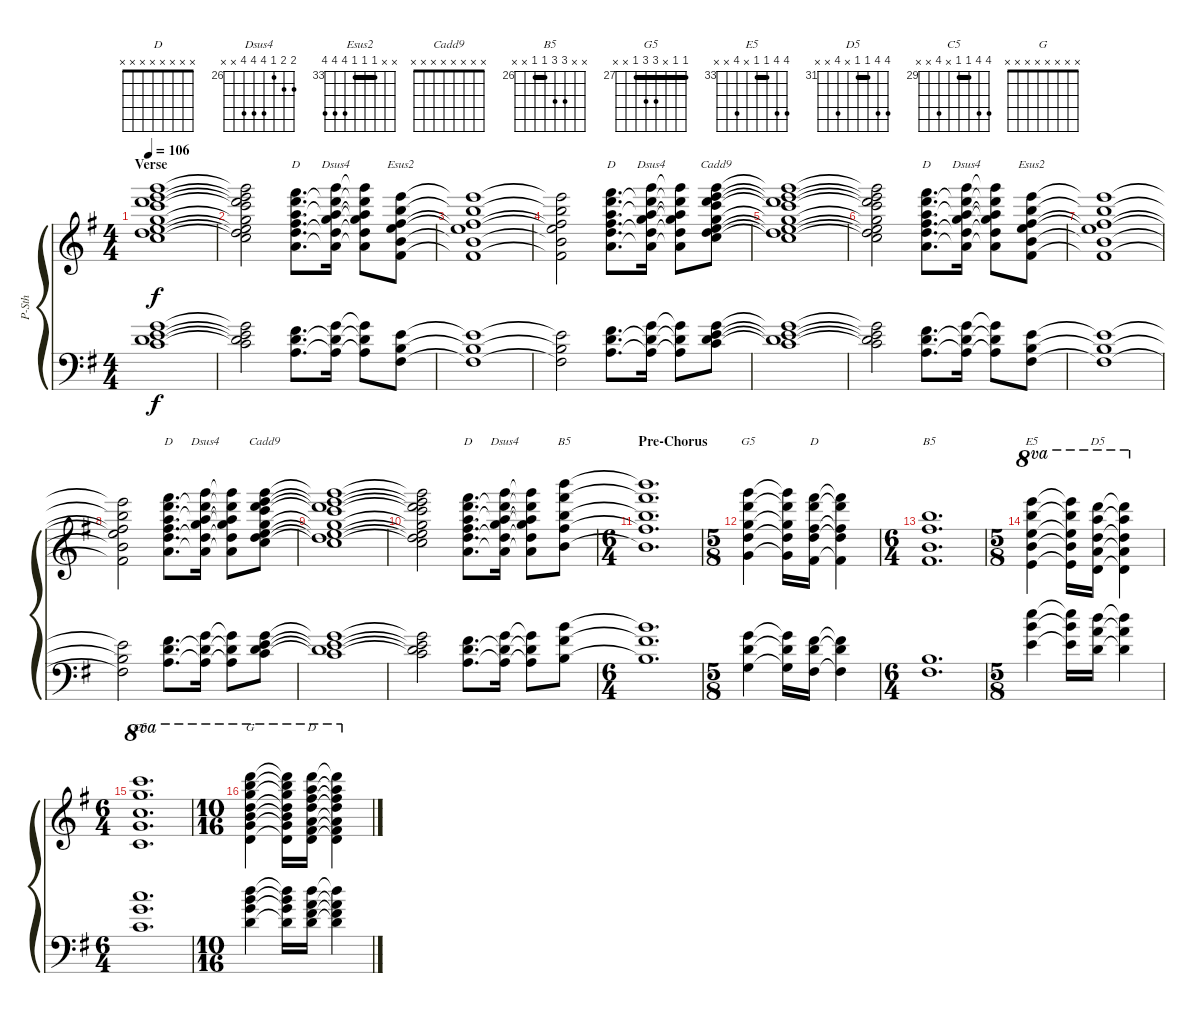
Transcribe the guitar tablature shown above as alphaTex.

\defaultSystemsLayout 4
\bracketExtendMode groupsimilarinstruments
\otherSystemsTrackNameOrientation horizontal
\track ("Strings / Pad" "P-Sth") {multiBarRest instrument pad2warm}
\staff {score}
\tuning (E4 B3 G3 D3 A2 E2 B1 Gb1)
\chord ("D" x x 35 36 36 38 39 39) {firstfret 35 showfingering false}
\chord ("Dsus4" x x 36 36 36 39 39 39) {firstfret 36 showfingering false barre (36 36)}
\chord ("Esus2" x x 33 33 33 36 36 36) {firstfret 33 showfingering false barre (33 33)}
\chord ("D" 26 27 26 28 29 29 x x) {firstfret 26 showfingering false}
\chord ("Dsus4" 27 27 26 29 29 29 x x) {firstfret 26 showfingering false}
\chord ("Cadd9" x x x x x x x x)
\chord ("B5" 31 31 x 33 33 31 x x) {firstfret 31 showfingering false barre (31 31)}
\chord ("G5" 27 27 x 29 29 27 x x) {firstfret 27 showfingering false barre (27 27)}
\chord ("D" 26 27 x 28 29 26 x x) {firstfret 26 showfingering false barre 26}
\chord ("B5" x x 28 28 26 26 x x) {firstfret 26 showfingering false barre 26}
\chord ("E5" 36 36 33 33 x 36 x x) {firstfret 33 showfingering false barre 33}
\chord ("D5" 34 34 31 31 x 34 x x) {firstfret 31 showfingering false barre 31}
\chord ("C5" 32 32 29 29 x 32 x x) {firstfret 29 showfingering false barre 29}
\chord ("G" x x x x x x x x)
\chord ("D" x x x x x x x x)
\ts (4 4)
\section ("" "Verse")
\tempo 106
\clef g2
\ks g
(61.8{t acc forcenatural} 53.7{t acc forcenatural} 46.6{t acc forcenatural} 39.5{t acc forcenatural} 29.4{t acc forcenatural} 21.3{t acc forcenatural} 15.2{t acc forcenatural} 8.1{t acc forcenatural}).1{dy f} |
(8.1{t acc forcenatural} 15.2{t acc forcenatural} 21.3{t acc forcenatural} 29.4{t acc forcenatural} 39.5{t acc forcenatural} 46.6{t acc forcenatural} 53.7{t acc forcenatural} 61.8{t acc forcenatural}).2 (39.8{acc forcenatural} 39.7{acc forcenatural} 38.6{acc #} 36.5{acc forcenatural} 36.4{acc forcenatural} 35.3{acc #}).8{d ch "D"} (39.8{t acc forcenatural} 39.7{t acc forcenatural} 39.6{acc forcenatural} 36.4{t acc forcenatural} 36.5{t acc forcenatural} 36.3{acc forcenatural}).16{ch "Dsus4"} (39.8{t acc forcenatural} 39.7{t acc forcenatural} 39.6{t acc forcenatural} 36.5{t acc forcenatural} 36.4{t acc forcenatural} 36.3{t acc forcenatural}).8 (36.6{acc forcenatural} 36.7{acc forcenatural} 36.8{acc #} 33.5{acc #} 33.4{acc forcenatural} 33.3{acc forcenatural}).8{ch "Esus2"} |
(36.8{t acc #} 36.7{t acc forcenatural} 36.6{t acc forcenatural} 33.5{t acc #} 33.4{t acc forcenatural} 33.3{t acc forcenatural}).1 |
(33.3{t acc forcenatural} 33.4{t acc forcenatural} 33.5{t acc #} 36.6{t acc forcenatural} 36.7{t acc forcenatural} 36.8{t acc #}).2 (29.6{acc forcenatural} 29.5{acc forcenatural} 28.4{acc #} 26.3{acc forcenatural} 27.2{acc forcenatural} 26.1{acc #}).8{d ch "D"} (29.6{t acc forcenatural} 29.5{t acc forcenatural} 29.4{acc forcenatural} 27.2{t acc forcenatural} 26.3{t acc forcenatural} 27.1{acc forcenatural}).16{ch "Dsus4"} (29.6{t acc forcenatural} 29.5{t acc forcenatural} 29.4{t acc forcenatural} 26.3{t acc forcenatural} 27.2{t acc forcenatural} 27.1{t acc forcenatural}).8 (8.1{acc forcenatural} 15.2{acc forcenatural} 21.3{acc forcenatural} 29.4{acc forcenatural} 39.5{acc forcenatural} 46.6{acc forcenatural} 53.7{acc forcenatural} 61.8{acc forcenatural}).8{ch "Cadd9"} |
(61.8{t acc forcenatural} 53.7{t acc forcenatural} 46.6{t acc forcenatural} 39.5{t acc forcenatural} 29.4{t acc forcenatural} 21.3{t acc forcenatural} 15.2{t acc forcenatural} 8.1{t acc forcenatural}).1 |
(8.1{t acc forcenatural} 15.2{t acc forcenatural} 21.3{t acc forcenatural} 29.4{t acc forcenatural} 39.5{t acc forcenatural} 46.6{t acc forcenatural} 53.7{t acc forcenatural} 61.8{t acc forcenatural}).2 (39.8{acc forcenatural} 39.7{acc forcenatural} 38.6{acc #} 36.5{acc forcenatural} 36.4{acc forcenatural} 35.3{acc #}).8{d ch "D"} (39.8{t acc forcenatural} 39.7{t acc forcenatural} 39.6{acc forcenatural} 36.4{t acc forcenatural} 36.5{t acc forcenatural} 36.3{acc forcenatural}).16{ch "Dsus4"} (39.8{t acc forcenatural} 39.7{t acc forcenatural} 39.6{t acc forcenatural} 36.5{t acc forcenatural} 36.4{t acc forcenatural} 36.3{t acc forcenatural}).8 (36.6{acc forcenatural} 36.7{acc forcenatural} 36.8{acc #} 33.5{acc #} 33.4{acc forcenatural} 33.3{acc forcenatural}).8{ch "Esus2"} |
(36.8{t acc #} 36.7{t acc forcenatural} 36.6{t acc forcenatural} 33.5{t acc #} 33.4{t acc forcenatural} 33.3{t acc forcenatural}).1 |
(33.3{t acc forcenatural} 33.4{t acc forcenatural} 33.5{t acc #} 36.6{t acc forcenatural} 36.7{t acc forcenatural} 36.8{t acc #}).2 (29.6{acc forcenatural} 29.5{acc forcenatural} 28.4{acc #} 26.3{acc forcenatural} 27.2{acc forcenatural} 26.1{acc #}).8{d ch "D"} (29.6{t acc forcenatural} 29.5{t acc forcenatural} 29.4{acc forcenatural} 27.2{t acc forcenatural} 26.3{t acc forcenatural} 27.1{acc forcenatural}).16{ch "Dsus4"} (29.6{t acc forcenatural} 29.5{t acc forcenatural} 29.4{t acc forcenatural} 26.3{t acc forcenatural} 27.2{t acc forcenatural} 27.1{t acc forcenatural}).8 (8.1{acc forcenatural} 15.2{acc forcenatural} 21.3{acc forcenatural} 29.4{acc forcenatural} 39.5{acc forcenatural} 46.6{acc forcenatural} 53.7{acc forcenatural} 61.8{acc forcenatural}).8{ch "Cadd9"} |
(61.8{t acc forcenatural} 53.7{t acc forcenatural} 46.6{t acc forcenatural} 39.5{t acc forcenatural} 29.4{t acc forcenatural} 21.3{t acc forcenatural} 15.2{t acc forcenatural} 8.1{t acc forcenatural}).1 |
(8.1{t acc forcenatural} 15.2{t acc forcenatural} 21.3{t acc forcenatural} 29.4{t acc forcenatural} 39.5{t acc forcenatural} 46.6{t acc forcenatural} 53.7{t acc forcenatural} 61.8{t acc forcenatural}).2 (39.8{acc forcenatural} 39.7{acc forcenatural} 38.6{acc #} 36.5{acc forcenatural} 36.4{acc forcenatural} 35.3{acc #}).8{d ch "D"} (39.8{t acc forcenatural} 39.7{t acc forcenatural} 39.6{acc forcenatural} 36.4{t acc forcenatural} 36.5{t acc forcenatural} 36.3{acc forcenatural}).16{ch "Dsus4"} (39.8{t acc forcenatural} 39.7{t acc forcenatural} 39.6{t acc forcenatural} 36.5{t acc forcenatural} 36.4{t acc forcenatural} 36.3{t acc forcenatural}).8 (31.6{acc forcenatural} 33.5{acc #} 33.4{acc forcenatural} 31.2{acc #} 31.1{acc forcenatural}).8{ch "B5"} |
\ts (6 4)
\beaming (8 2 2 2 2 2 2)
\section ("" "Pre-Chorus")
(31.1{t acc forcenatural} 31.2{t acc #} 33.4{t acc forcenatural} 33.5{t acc #} 31.6{t acc forcenatural}).1{d} |
\ts (5 8)
\beaming (8 2 2 2 2 2 2)
(29.4{acc forcenatural} 29.5{acc forcenatural} 27.6{acc forcenatural} 27.2{acc forcenatural} 27.1{acc forcenatural}).4{ch "G5"} (29.4{t acc forcenatural} 29.5{t acc forcenatural} 27.6{t acc forcenatural} 27.2{t acc forcenatural} 27.1{t acc forcenatural}).16 (28.4{acc #} 29.5{acc forcenatural} 26.6{acc #} 27.2{acc forcenatural} 26.1{acc #}).16{ch "D"} (28.4{t acc #} 29.5{t acc forcenatural} 26.6{t acc #} 27.2{t acc forcenatural} 26.1{t acc #}).4 |
\ts (6 4)
\beaming (8 2 2 2 2 2 2)
(26.6{acc #} 26.5{acc forcenatural} 28.4{acc #} 28.3{acc forcenatural}).1{d ch "B5"} |
\ts (5 8)
\beaming (8 2 1 2)
(36.6{acc forcenatural} 33.4{acc forcenatural} 33.3{acc forcenatural} 36.2{acc forcenatural} 36.1{acc forcenatural}).4{ch "E5" ot 8va} (36.6{t acc forcenatural} 33.4{t acc forcenatural} 33.3{t acc forcenatural} 36.1{t acc forcenatural} 36.2{t acc forcenatural}).16{ot 8va} (34.6{acc forcenatural} 31.4{acc forcenatural} 31.3{acc forcenatural} 34.1{acc forcenatural} 34.2{acc forcenatural}).16{ch "D5" ot 8va} (34.6{t acc forcenatural} 31.4{t acc forcenatural} 31.3{t acc forcenatural} 34.1{t acc forcenatural} 34.2{t acc forcenatural}).4{ot 8va} |
\ts (6 4)
\beaming (8 2 2 2 2 2 2)
(29.3{acc forcenatural} 29.4{acc forcenatural} 32.6{acc forcenatural} 32.2{acc forcenatural} 32.1{acc forcenatural}).1{d ch "C5" ot 8va} |
\ts (10 16)
\beaming (8 2 1 2)
(10.1{acc forcenatural} 20.2{acc forcenatural} 28.3{acc forcenatural} 36.4{acc forcenatural} 46.5{acc forcenatural} 55.6{acc forcenatural} 63.7{acc forcenatural}).4{ch "G" ot 8va} (10.1{t acc forcenatural} 20.2{t acc forcenatural} 28.3{t acc forcenatural} 36.4{t acc forcenatural} 46.5{t acc forcenatural} 55.6{t acc forcenatural} 63.7{t acc forcenatural}).16{ot 8va} (10.1{acc forcenatural} 19.2{acc #} 26.3{acc forcenatural} 36.4{acc forcenatural} 45.5{acc #} 53.6{acc forcenatural} 63.7{acc forcenatural}).16{ch "D" ot 8va} (10.1{t acc forcenatural} 19.2{t acc #} 26.3{t acc forcenatural} 36.4{t acc forcenatural} 45.5{t acc #} 53.6{t acc forcenatural} 63.7{t acc forcenatural}).4{ot 8va}
\staff {score}
\tuning (E4 B3 G3 D3 A2 E2)
\clef f4
\ottava regular
\simile none
\ks g
(8.2{t acc forcenatural} 0.1{t acc forcenatural} 10.4{t acc forcenatural} 7.3{t acc forcenatural}).1{dy f} |
(7.3{t acc forcenatural} 10.4{t acc forcenatural} 0.1{t acc forcenatural} 8.2{t acc forcenatural}).2 (12.5{acc forcenatural} 12.4{acc forcenatural} 11.3{acc #}).8{d} (12.5{t acc forcenatural} 12.4{t acc forcenatural} 12.3{acc forcenatural}).16 (12.5{t acc forcenatural} 12.4{t acc forcenatural} 12.3{t acc forcenatural}).8 (9.3{acc forcenatural} 9.4{acc forcenatural} 9.5{acc #}).8 |
(9.5{t acc #} 9.4{t acc forcenatural} 9.3{t acc forcenatural}).1 |
(9.3{t acc forcenatural} 9.4{t acc forcenatural} 9.5{t acc #}).2 (7.4{acc forcenatural} 7.3{acc forcenatural} 7.2{acc #}).8{d} (7.4{t acc forcenatural} 7.3{t acc forcenatural} 8.2{acc forcenatural}).16 (7.4{t acc forcenatural} 7.3{t acc forcenatural} 8.2{t acc forcenatural}).8 (7.3{acc forcenatural} 10.4{acc forcenatural} 8.2{acc forcenatural} 0.1{acc forcenatural}).8 |
(8.2{t acc forcenatural} 0.1{t acc forcenatural} 10.4{t acc forcenatural} 7.3{t acc forcenatural}).1 |
(7.3{t acc forcenatural} 10.4{t acc forcenatural} 0.1{t acc forcenatural} 8.2{t acc forcenatural}).2 (12.5{acc forcenatural} 12.4{acc forcenatural} 11.3{acc #}).8{d} (12.5{t acc forcenatural} 12.4{t acc forcenatural} 12.3{acc forcenatural}).16 (12.5{t acc forcenatural} 12.4{t acc forcenatural} 12.3{t acc forcenatural}).8 (9.3{acc forcenatural} 9.4{acc forcenatural} 9.5{acc #}).8 |
(9.5{t acc #} 9.4{t acc forcenatural} 9.3{t acc forcenatural}).1 |
(9.3{t acc forcenatural} 9.4{t acc forcenatural} 9.5{t acc #}).2 (7.4{acc forcenatural} 7.3{acc forcenatural} 7.2{acc #}).8{d} (7.4{t acc forcenatural} 7.3{t acc forcenatural} 8.2{acc forcenatural}).16 (7.4{t acc forcenatural} 7.3{t acc forcenatural} 8.2{t acc forcenatural}).8 (7.3{acc forcenatural} 10.4{acc forcenatural} 8.2{acc forcenatural} 0.1{acc forcenatural}).8 |
(8.2{t acc forcenatural} 0.1{t acc forcenatural} 10.4{t acc forcenatural} 7.3{t acc forcenatural}).1 |
(7.3{t acc forcenatural} 10.4{t acc forcenatural} 0.1{t acc forcenatural} 8.2{t acc forcenatural}).2 (7.4{acc forcenatural} 7.3{acc forcenatural} 7.2{acc #}).8{d} (7.4{t acc forcenatural} 7.3{t acc forcenatural} 8.2{acc forcenatural}).16 (7.4{t acc forcenatural} 7.3{t acc forcenatural} 8.2{t acc forcenatural}).8 (4.3{acc forcenatural} 7.2{acc #} 7.1{acc forcenatural}).8 |
(7.1{t acc forcenatural} 7.2{t acc #} 4.3{t acc forcenatural}).1{d} |
(3.1{acc forcenatural} 3.2{acc forcenatural} 0.3{acc forcenatural}).4 (3.1{t acc forcenatural} 3.2{t acc forcenatural} 0.3{t acc forcenatural}).16 (7.2{acc #} 7.3{acc forcenatural} 4.4{acc #}).16 (7.2{t acc #} 7.3{t acc forcenatural} 4.4{t acc #}).4 |
(4.4{acc #} 0.2{acc forcenatural}).1{d} |
(9.3{acc forcenatural} 12.2{acc forcenatural} 12.1{acc forcenatural}).4 (9.3{t acc forcenatural} 12.2{t acc forcenatural} 12.1{t acc forcenatural}).16 (7.3{acc forcenatural} 10.2{acc forcenatural} 10.1{acc forcenatural}).16 (7.3{t acc forcenatural} 10.2{t acc forcenatural} 10.1{t acc forcenatural}).4 |
(8.1{acc forcenatural} 8.2{acc forcenatural} 5.3{acc forcenatural}).1{d} |
(12.4{acc forcenatural} 12.3{acc forcenatural} 12.2{acc forcenatural} 10.1{acc forcenatural}).4 (12.4{t acc forcenatural} 12.3{t acc forcenatural} 12.2{t acc forcenatural} 10.1{t acc forcenatural}).16 (12.4{acc forcenatural} 11.3{acc #} 10.2{acc forcenatural} 10.1{acc forcenatural}).16 (12.4{t acc forcenatural} 11.3{t acc #} 10.2{t acc forcenatural} 10.1{t acc forcenatural}).4
